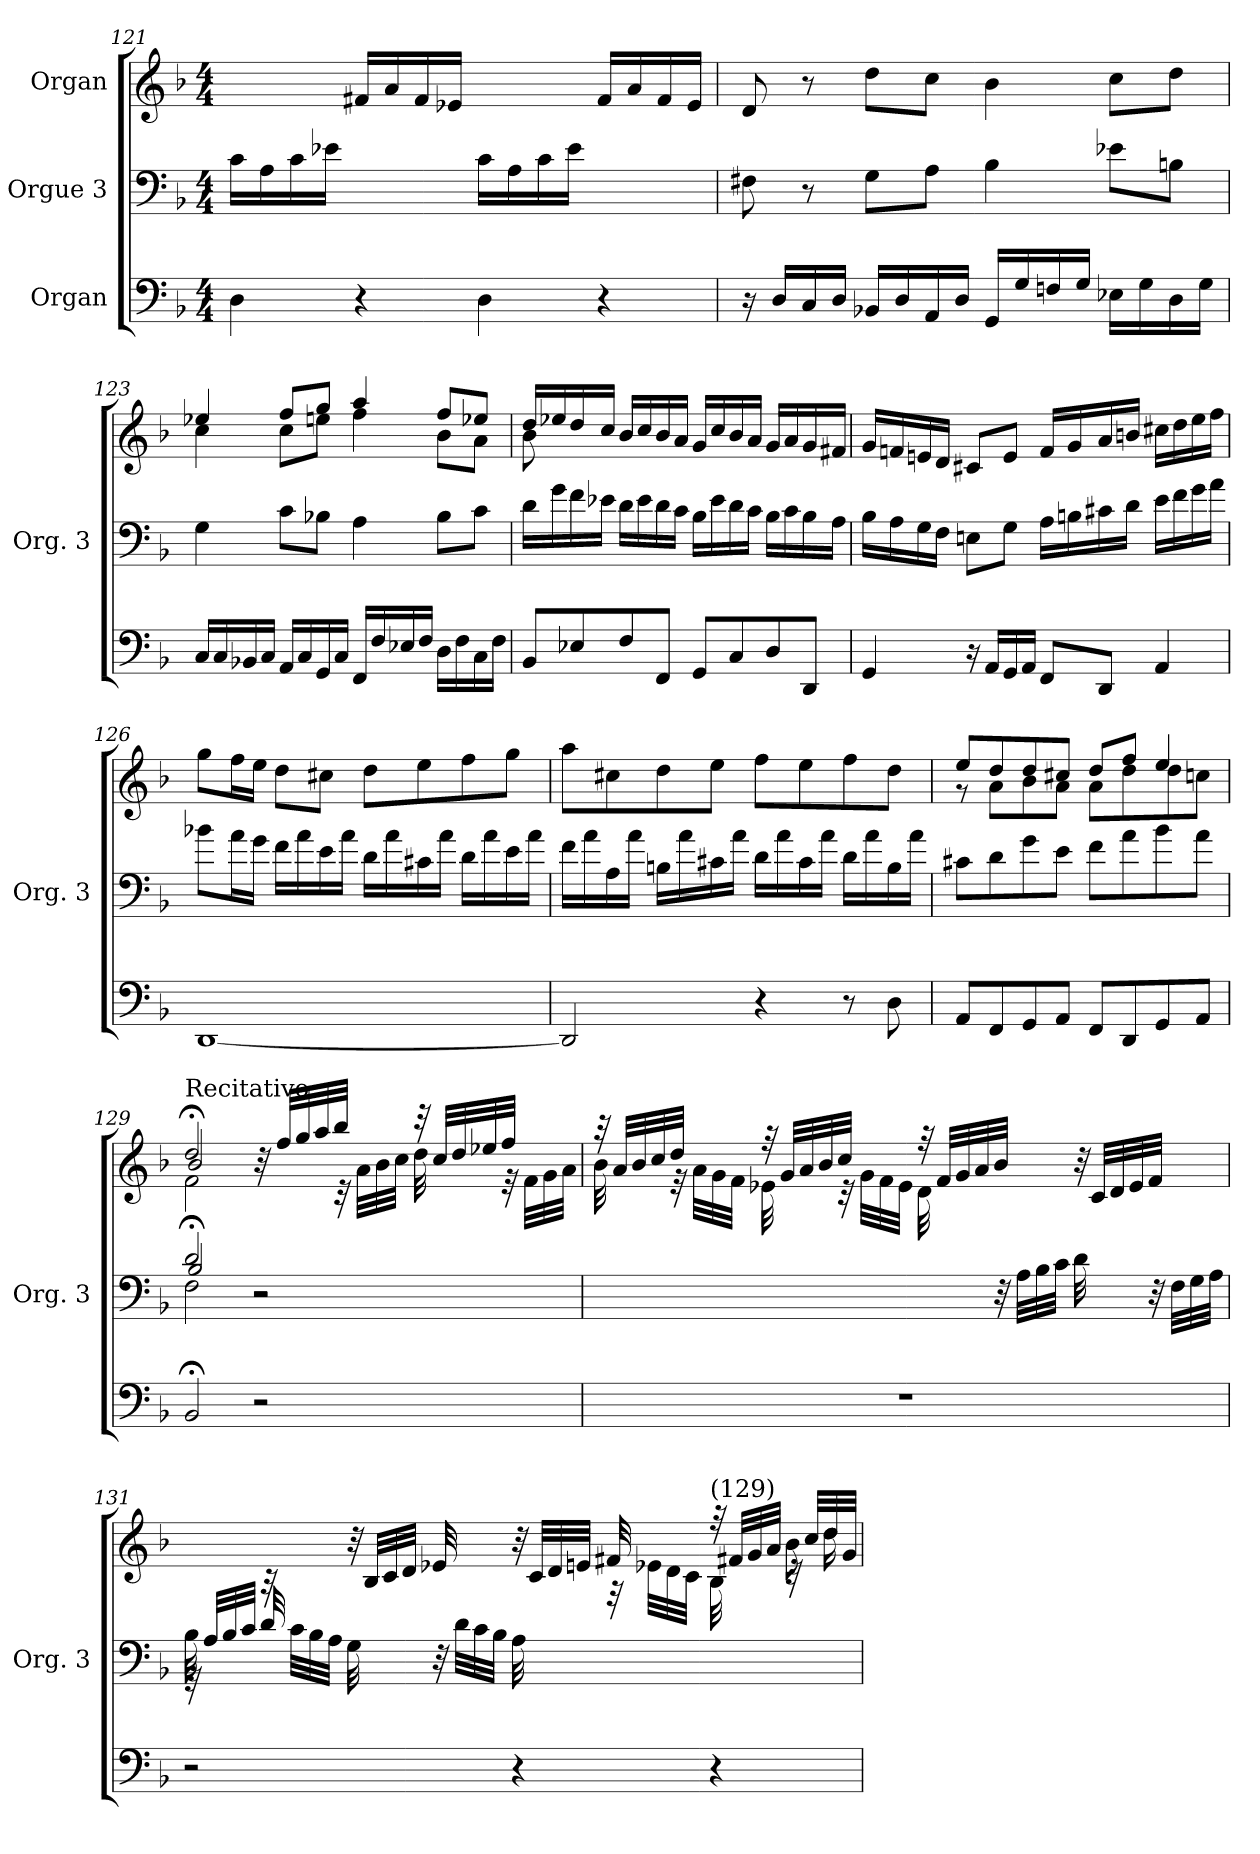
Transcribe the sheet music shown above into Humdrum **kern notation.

**kern	**kern	**kern
*part3	*part2	*part1
*staff3	*staff2	*staff1
*I"Organ	*I"Orgue 3	*I"Organ
*	*I'Org. 3	*
*clefF4	*clefF4	*clefG2
*k[b-]	*k[b-]	*k[b-]
*M4/4	*M4/4	*M4/4
=121	=121	=121
4D\	16c\LL	4ryy
.	16A\	.
.	16c\	.
.	16e-X\JJ	.
4r	4ryy	16f#X/LL
.	.	16a/
.	.	16f#/
.	.	16e-X/JJ
4D\	16c\LL	4ryy
.	16A\	.
.	16c\	.
.	16e-\JJ	.
4r	4ryy	16f#/LL
.	.	16a/
.	.	16f#/
.	.	16e-/JJ
=122	=122	=122
16r	8F#X\	8d/
16D/LL	.	.
16C/	8r	8r
16D/JJ	.	.
16BB-X/LL	8G\L	8dd\L
16D/	.	.
16AA/	8A\J	8cc\J
16D/JJ	.	.
16GG/LL	4B-\	4b-\
16G/	.	.
16Fn/	.	.
16G/JJ	.	.
16E-X\LL	8e-X\L	8cc\L
16G\	.	.
16D\	8Bn\J	8dd\J
16G\JJ	.	.
=123	=123	=123
*	*	*^
16C/LL	4G\	4ee-X/	4cc\
16C/	.	.	.
16BB-X/	.	.	.
16C/JJ	.	.	.
16AA/LL	8c\L	8ff/L	8cc\L
16C/	.	.	.
16GG/	8B-X\J	8gg/J	8een\J
16C/JJ	.	.	.
16FF/LL	4A\	4aa/	4ff\
16F/	.	.	.
16E-X/	.	.	.
16F/JJ	.	.	.
16D\LL	8B-\L	8ff/L	8b-\L
16F\	.	.	.
16C\	8c\J	8ee-X/J	8a\J
16F\JJ	.	.	.
=124	=124	=124	=124
8BB-/L	16d\LL	16dd/LL	8b-\
.	16g\	16ee-X/	.
8E-X/	16f\	16dd/	2..ryy
.	16e-X\JJ	16cc/JJ	.
8F/	16d\LL	16b-/LL	.
.	16e-\	16cc/	.
8FF/J	16d\	16b-/	.
.	16c\JJ	16a/JJ	.
8GG/L	16B-\LL	16g/LL	.
.	16e-\	16cc/	.
8C/	16d\	16b-/	.
.	16c\JJ	16a/JJ	.
8D/	16B-\LL	16g/LL	.
.	16c\	16a/	.
8DD/J	16B-\	16g/	.
.	16A\JJ	16f#X/JJ	.
*	*	*v	*v
=125	=125	=125
4GG/	16B-\LL	16g/LL
.	16A\	16fn/
.	16G\	16en/
.	16F\JJ	16d/JJ
16r	8En\L	8c#X/L
16AA/LL	.	.
16GG/	8G\J	8e/J
16AA/JJ	.	.
8FF/L	16A\LL	16f/LL
.	16Bn\	16g/
8DD/J	16c#X\	16a/
.	16d\JJ	16bn/JJ
4AA/	16e\LL	16cc#X\LL
.	16f\	16dd\
.	16g\	16ee\
.	16a\JJ	16ff\JJ
=126	=126	=126
[1DD	8b-X\L	8gg\L
.	16a\L	16ff\L
.	16g\JJ	16ee\JJ
.	16f\LL	8dd\L
.	16a\	.
.	16e\	8cc#X\J
.	16a\JJ	.
.	16d\LL	8dd\L
.	16a\	.
.	16c#X\	8ee\
.	16a\JJ	.
.	16d\LL	8ff\
.	16a\	.
.	16e\	8gg\J
.	16a\JJ	.
=127	=127	=127
2DD/]	16f\LL	8aa\L
.	16a\	.
.	16A\	8cc#X\
.	16a\JJ	.
.	16Bn\LL	8dd\
.	16a\	.
.	16c#X\	8ee\J
.	16a\JJ	.
4r	16d\LL	8ff\L
.	16a\	.
.	16c#\	8ee\
.	16a\JJ	.
8r	16d\LL	8ff\
.	16a\	.
8D\	16B\	8dd\J
.	16a\JJ	.
=128	=128	=128
*	*	*^
8AA/L	8c#X\L	8ee/L	8r
8FF/	8d\	8dd/	8a\L
8GG/	8g\	8dd/	8b-\
8AA/J	8e\J	8cc#X/J	8a\J
8FF/L	8f\L	8dd/L	8a\L
8DD/	8a\	8ff/J	8dd\
8GG/	8b-\	4ee/	8dd\
8AA/J	8a\J	.	8ccn\J
=129	=129	=129	=129
*	*^	*	*^
*	*	*^	*	*	*
!	!	!	!	!LO:TX:a:t=Recitativo	!	!
2BB-;</	2d;</	2B-/	2F\	2dd;</	2f\	2b-/
2r	2r	2r	2r	32r	8ryy	2ryy
.	.	.	.	32ff/LLL	.	.
.	.	.	.	32gg/	.	.
.	.	.	.	32aa/	.	.
.	.	.	.	32bb-/JJJ	32r	.
.	.	.	.	16.ryy	32a\LLL	.
.	.	.	.	.	32b-\	.
.	.	.	.	.	32cc\JJJ	.
.	.	.	.	32r	32dd\	.
.	.	.	.	32cc/LLL	16.ryy	.
.	.	.	.	32dd/	.	.
.	.	.	.	32ee-X/	.	.
.	.	.	.	32ff/JJJ	32r	.
.	.	.	.	16.ryy	32f\LLL	.
.	.	.	.	.	32g\	.
.	.	.	.	.	32a\JJJ	.
*	*v	*v	*v	*	*	*
*	*	*	*v	*v
=130	=130	=130	=130
1r	2ryy	32r	32b-\
.	.	32a/LLL	16.ryy
.	.	32b-/	.
.	.	32cc/	.
.	.	32dd/JJJ	32r
.	.	16.ryy	32a\LLL
.	.	.	32g\
.	.	.	32f\JJJ
.	.	32r	32e-X\
.	.	32g/LLL	16.ryy
.	.	32a/	.
.	.	32b-/	.
.	.	32cc/JJJ	32r
.	.	16.ryy	32g\LLL
.	.	.	32f\
.	.	.	32e-\JJJ
.	8ryy	32r	32d\
.	.	32f/LLL	16.ryy
.	.	32g/	.
.	.	32a/	.
.	32r	32b-/JJJ	8ryy
.	32A\LLL	16.ryy	.
.	32B-\	.	.
.	32c\JJJ	.	.
.	32d\	32r	4ryy
.	16.ryy	32c/LLL	.
.	.	32d/	.
.	.	32e-/	.
.	32r	32f/JJJ	.
.	32F\LLL	16.ryy	.
.	32G\	.	.
.	32A\JJJ	.	.
=131	=131	=131	=131
*	*^	*	*^
2r	32B-\	32r	4ryy	4ryy	2ryy
.	16.ryy	32A/LLL	.	.	.
.	.	32B-/	.	.	.
.	.	32c/JJJ	.	.	.
.	32r	32d/	.	.	.
.	32c\LLL	16.ryy	.	.	.
.	32B-\	.	.	.	.
.	32A\JJJ	.	.	.	.
.	32G\	4ryy	32r	4ryy	.
.	16.ryy	.	32B-/LLL	.	.
.	.	.	32c/	.	.
.	.	.	32d/JJJ	.	.
.	32r	.	32e-X/	.	.
.	32d\LLL	.	16.ryy	.	.
.	32c\	.	.	.	.
.	32B-\JJJ	.	.	.	.
4r	32A\	4ryy	32r	8ryy	4ryy
.	8ryy	.	32c/LLL	.	.
.	.	.	32d/	.	.
.	.	.	32en/JJJ	.	.
.	.	.	32f#X/	32r	.
.	16.ryy	.	16.ryy	32e-X\LLL	.
.	.	.	.	32d\	.
.	.	.	.	32c\JJJ	.
*	*v	*v	*	*	*
=132-	=132-	=132-	=132-	=132-
!	!	!LO:TX:a:t=(129)	!	!
4r	4ryy	32r	8ryy	32B-\
.	.	32f#X/LLL	.	16.ryy
.	.	32g/	.	.
.	.	32a/JJJ	.	.
.	.	8b-\	32r	16ryy
.	.	.	32cc/LLL	.
.	.	.	32dd/	16dd\
.	.	.	32g/JJJ	.
*	*	*v	*v	*v
=	=	=
*-	*-	*-
